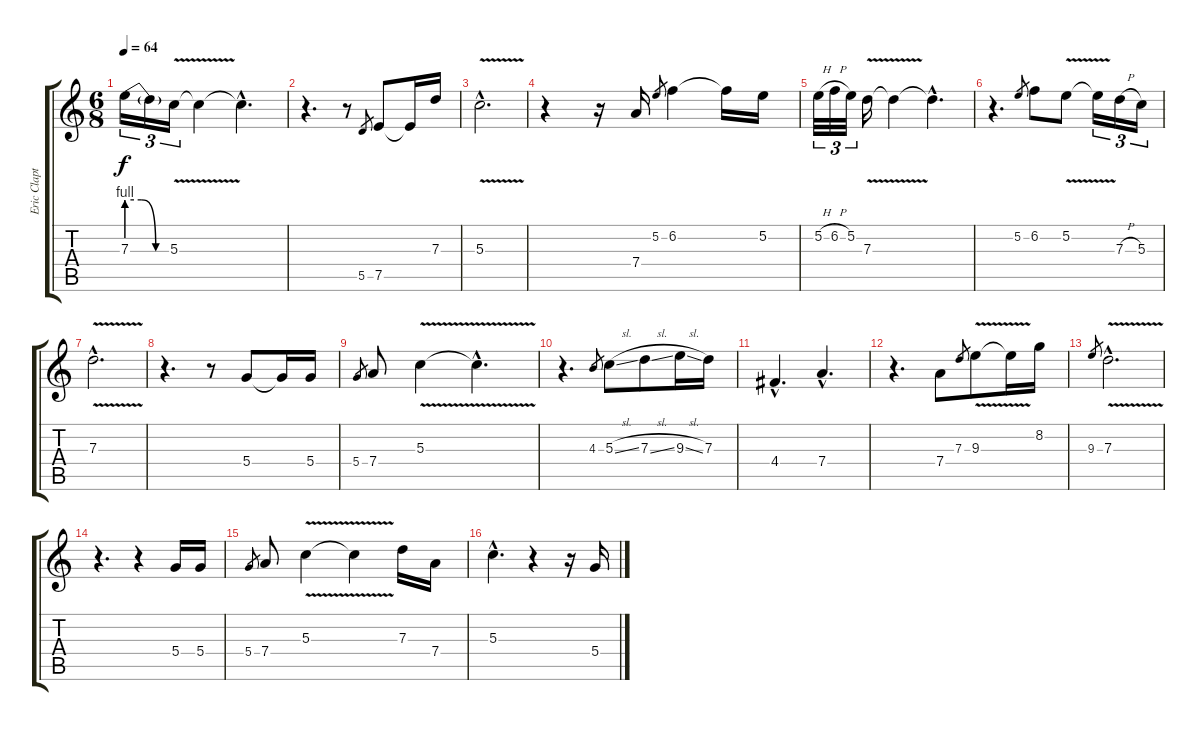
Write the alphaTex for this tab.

\track ("Eric Clapton Guitar II" "Eric Clapt") {instrument electricguitarjazz}
\staff {score tabs}
\tuning (E4 B3 G3 D3 A2 E2) {hide}
\ts (6 8)
\tempo 64
\clef g2
\ks c
7.3{be (custom 0 4 20 4 40 0 60 0)}.16{tu (3 2) dy f} 7.3{t}.16{tu (3 2)} 5.3{v}.16{tu (3 2)} 5.3{t}.4 5.3{hac t}.4{d} |
r.4{d} r.8 5.5.8{gr} 7.5.8 7.5{t}.16 7.3.16 |
5.3{v hac}.2{d} |
r.4 r.16 7.4.16 5.2.8{gr} 6.2.4 6.2{t}.16 5.2.16 |
5.2{h}.32{tu (3 2)} 6.2{h}.32{tu (3 2)} 5.2.32{tu (3 2)} 7.3{v}.16 7.3{t}.4 7.3{hac t}.4{d} |
r.4{d} 5.2.8{gr} 6.2.8 5.2{v}.8 5.2{t}.16{tu (3 2)} 7.3{h}.16{tu (3 2)} 5.3.16{tu (3 2)} |
7.3{v hac}.2{d} |
r.4{d} r.8 5.4.8 5.4{t}.16 5.4.16 |
5.4.8{gr} 7.4.8 5.3{v}.4 5.3{hac t}.4{d} |
r.4{d} 4.3.8{gr} 5.3{sl}.8 7.3{sl}.8 9.3{sl}.16 7.3.16 |
4.4{hac}.4{d} 7.4{hac}.4{d} |
r.4{d} 7.4.8 7.3.8{gr} 9.3{v}.8 9.3{t}.16 8.2.16 |
9.3.8{gr} 7.3{v hac}.2{d} |
r.4{d} r.4 5.4.16 5.4.16 |
5.4.8{gr} 7.4.8 5.3{v}.4 5.3{t}.4 7.3.16 7.4.16 |
5.3{hac}.4{d} r.4 r.16 5.4.16
